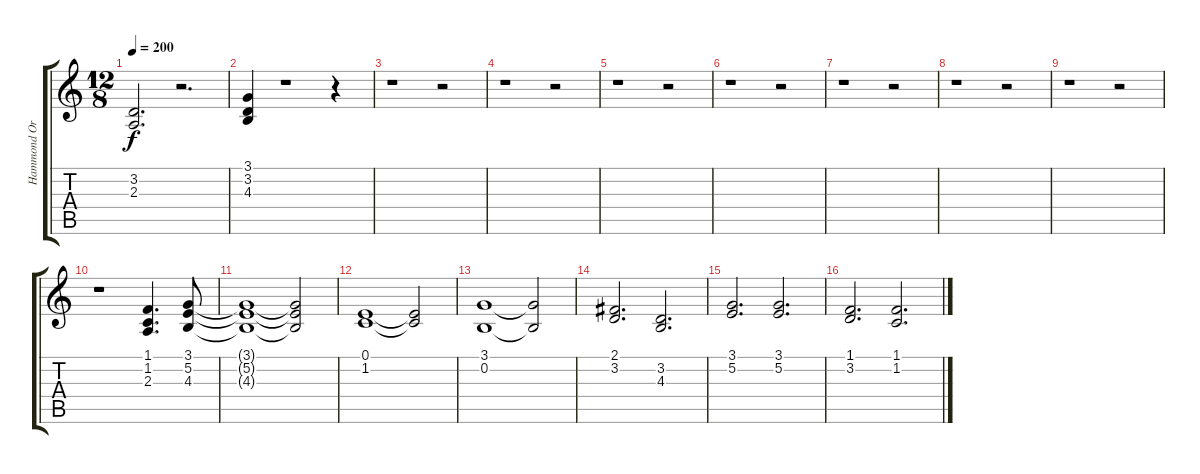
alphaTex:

\track ("Hammond Organ" "Hammond Or") {instrument drawbarorgan}
\staff {score tabs}
\tuning (E4 B3 G3 D3 A2 E2) {hide}
\ts (12 8)
\tempo 200
\clef g2
\ks c
(3.2{t} 2.3{t}).2{d dy f} r.2{d} |
(3.1 3.2 4.3).4 r.1 r.4 |
r.1 r.2 |
r.1 r.2 |
r.1 r.2 |
r.1 r.2 |
r.1 r.2 |
r.1 r.2 |
r.1 r.2 |
r.1 (1.1 1.2 2.3).4{d} (3.1 5.2 4.3).8 |
(3.1{t} 5.2{t} 4.3{t}).1 (3.1{t} 5.2{t} 4.3{t}).2 |
(0.1 1.2).1 (0.1{t} 1.2{t}).2 |
(3.1 0.2).1 (3.1{t} 0.2{t}).2 |
(2.1 3.2).2{d} (3.2 4.3).2{d} |
(3.1 5.2).2{d} (3.1 5.2).2{d} |
(1.1 3.2).2{d} (1.1 1.2).2{d}
